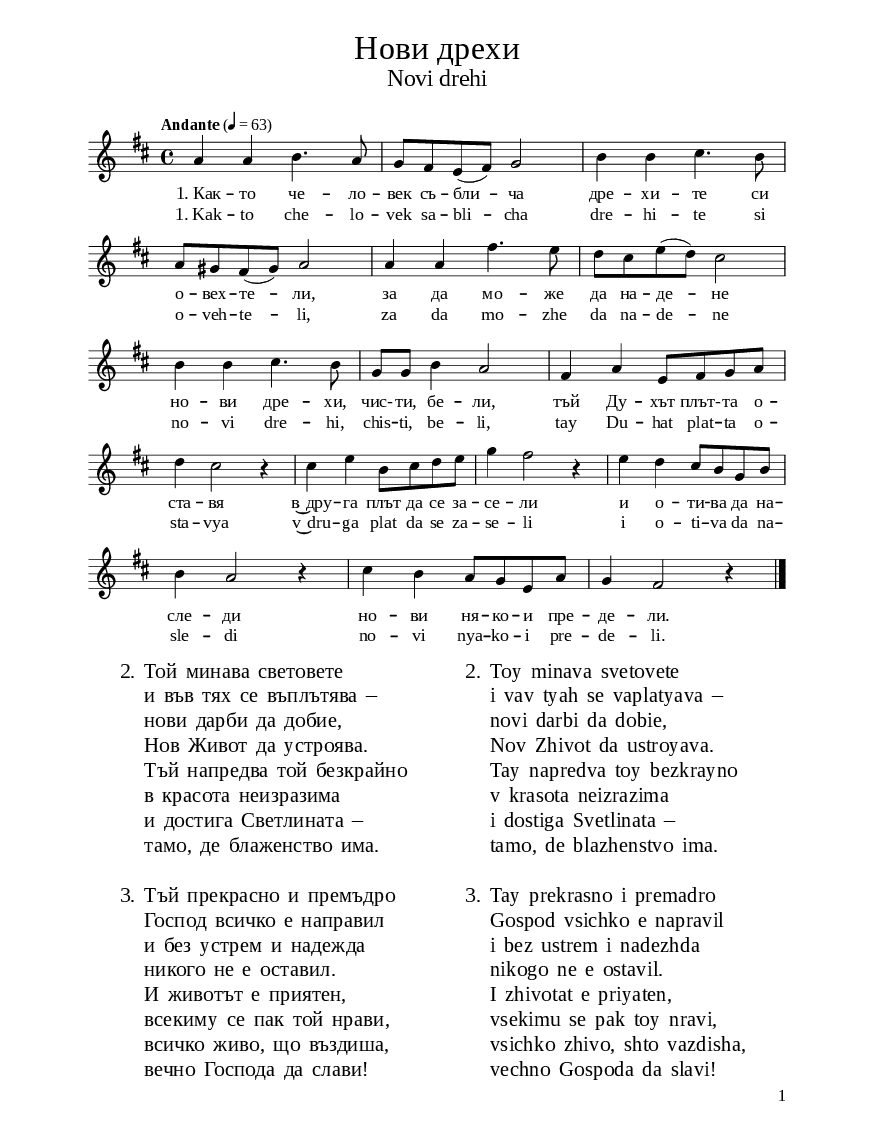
\version "2.24.0"

% include paper part and global functions
\include "include/globals.ily"

\bookpart {
  \label #'ref062
  \tocItem \markup "Нови дрехи – Novi drehi"
  \include "include/bookpart-paper.ily"
  \score {
    \include "include/score-layout.ily"

    \new Voice \absolute  {
      \clef treble
      \key d \major
      \time 4/4
      \tempoFunc "Andante" 4 "63"
      \autoBeamOff
      a'4 a' b'4. a'8 |  \autoBeamOn g'8 fis' e' ( fis' ) \autoBeamOff g'2 | b'4 b' cis''4. b'8 | \break
      \autoBeamOn a'8 gis'  fis' ( gis' )  a'2 | a'4 a' fis''4. e''8 | \autoBeamOn d''8 cis''  e'' ( d'' ) \autoBeamOff cis''2 \break |
      b'4 b' cis''4. b'8 | \autoBeamOn g'8 g'\autoBeamOff  b'4  a'2 | fis'4 a' \autoBeamOn e'8 fis' g' a' \break |
      d''4 cis''2 r4 | cis''4 e'' b'8 cis'' d'' e'' | g''4 fis''2 r4 | e''4 d'' cis''8 b' g' b' | \break  b'4 a'2 r4 | cis''4 b'  a'8 g' e' a' | g'4 fis'2 r4 \break | \bar "|."
    }

    \addlyrics {
      "1. Как" -- то че -- ло -- век съ -- бли -- ча дре -- хи -- те си
      о -- вех -- те -- ли, за да мо -- же да на  -- де -- не
      но -- ви дре -- хи, "чис-" -- ти, бе -- ли, тъй Ду -- хът "плът-" -- та о --
      ста -- вя в~дру -- га плът да се за -- се -- ли и о --
      ти -- ва да на -- сле -- ди но -- ви ня -- ко -- и пре -- де -- ли.
    }

    \addlyrics {
      "1. Kak" -- to che -- lo -- vek sa -- bli -- cha dre -- hi -- te si
      o -- veh -- te -- li, za da mo -- zhe da na  -- de -- ne
      no -- vi dre -- hi, chis -- ti, be -- li, tay Du -- hat plat -- ta o --
      sta -- vya v~dru -- ga plat da se za -- se -- li i o --
      ti -- va da na -- sle -- di no -- vi nya -- ko -- i pre -- de -- li.
    }

    \header {
      title = \titleFunc "Нови дрехи" "Novi drehi"
    }

    \midi{}

  } % score

  \markup \empty-one

  \markup \fontsize #bgCoupletFontSize {
    \hspace #3
    \override #`(baseline-skip . ,bgCoupletBaselineSkip)
    \column {

      \line {   2. Той минава световете}

      \line {   "   "и във тях се въплътява –}

      \line {   "   "нови дарби да добие,}

      \line {   "   "Нов Живот да устроява.}

      \line {   "   "Тъй напредва той безкрайно}

      \line {   "   "в красота неизразима}

      \line {   "   "и достига Светлината – }

      \line {   "   "тамо, де блаженство има.}

      \line {   "   "}

      \line {   3. Тъй прекрасно и премъдро}

      \line {   "   "Господ всичко е направил}

      \line {   "   "и без устрем и надежда}

      \line {   "   "никого не е оставил.}

      \line {   "   "И животът е приятен,}

      \line {   "   "всекиму се пак той нрави,}

      \line {   "   "всичко живо, що въздиша, }

      \line {   "   "вечно Господа да слави! }
    }

    \hspace #5
    \override #`(baseline-skip . ,bgCoupletBaselineSkip)
    \column {

      \line {   2. Toy minava svetovete}

      \line {   "   "i vav tyah se vaplаtyava –}

      \line {   "   "novi darbi da dobie,}

      \line {   "   "Nov Zhivot da ustroyava.}

      \line {   "   "Tay napredva toy bezkrayno}

      \line {   "   "v krasota neizrazima}

      \line {   "   "i dostiga Svetlinata – }

      \line {   "   "tamo, de blazhenstvo ima.}

      \line {   "   "}

      \line {   3. Tay prekrasno i premadro}

      \line {   "   "Gospod vsichko e napravil}

      \line {   "   "i bez ustrem i nadezhda}

      \line {   "   "nikogo ne e ostavil.}

      \line {   "   "I zhivotat e priyaten,}

      \line {   "   "vsekimu se pak toy nravi,}

      \line {   "   "vsichko zhivo, shto vazdisha, }

      \line {   "   "vechno Gospoda da slavi! }
    } %column
  } % markup



  % include foreign translation(s) of the song
  \version "2.24.1"

\markup \fill-line { \fontsize #deTitleFontSize "Neue Kleider" }
\markup \null
\markup \null
\markup \fontsize #deCoupletFontSize {
  \hspace #10
  \override #`(baseline-skip . ,deCoupletBaselineSkip)

  \column {
    \line { 1. Wie der Mensch seine alten Kleider auszieht,}

    \line { "   "damit er neue, reine, weiße anziehen kann,}

    \line { "   "so verlässt der Geist das Fleisch,}

    \line { "   "um ein anderes Fleisch zu bewohnen }

    \line { "   "und geht, um andere Bereiche zu erben.}

    \line { " " }

    \line { 2. So durchquert er die Welten}

    \line { "   "und wird zu Fleisch in ihnen – }

    \line { "   "auf dass er neue Talente entwickelt,}

    \line { "   "auf dass er ein neues Leben erbaut. }

    \line { "   "So schreitet er unaufhörlich voran,}

    \line { "   "in der unausdrücklichen Schönheit – }

    \line { "   "und erreicht das Licht – }

    \line { "   "dort, wo es Seligkeit gibt. }

    \line { " " }

    \line { 3. So erhaben und allweise}

    \line { "   "schuf Gott alles}

    \line { "   "und ließ niemanden ohne Streben und Hoffnung.}

    \line { "   "Und das Leben ist angenehm,}

    \line { "   "jedem gefällt es immer wieder;}

    \line { "   "möge alles Lebendige, das atmet,}

    \line { "   "ewig den Herrn lobpreisen. }


  }

}


} % bookpart
